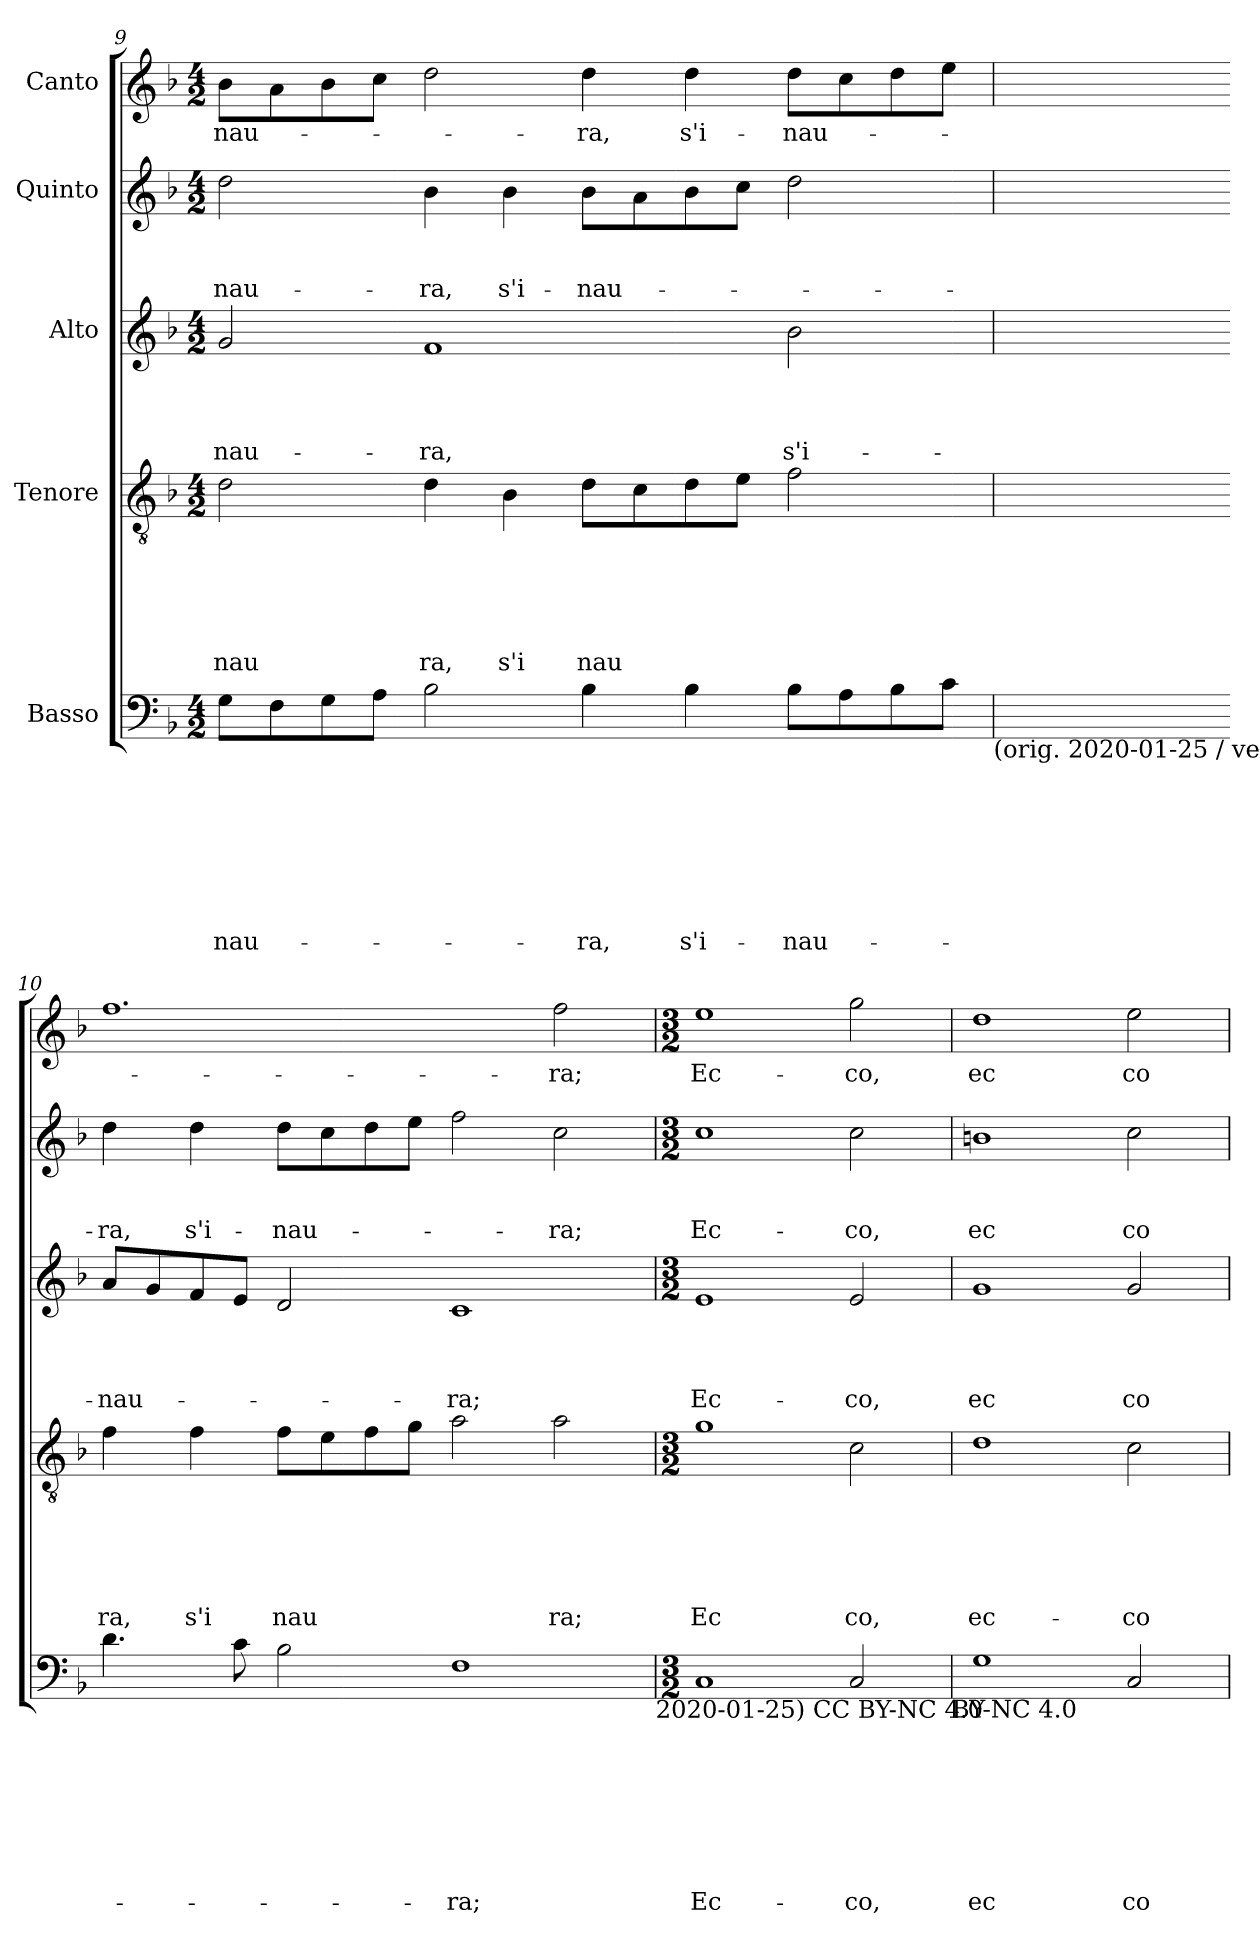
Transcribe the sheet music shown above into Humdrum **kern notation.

**kern	**text	**text	**text	**text	**text	**text	**text	**text	**kern	**text	**text	**text	**text	**text	**text	**kern	**text	**text	**text	**text	**kern	**text	**text	**text	**kern	**text
*part5	*part5	*part5	*part5	*part5	*part5	*part5	*part5	*part5	*part4	*part4	*part4	*part4	*part4	*part4	*part4	*part3	*part3	*part3	*part3	*part3	*part2	*part2	*part2	*part2	*part1	*part1
*staff5	*staff5	*staff5	*staff5	*staff5	*staff5	*staff5	*staff5	*staff5	*staff4	*staff4	*staff4	*staff4	*staff4	*staff4	*staff4	*staff3	*staff3	*staff3	*staff3	*staff3	*staff2	*staff2	*staff2	*staff2	*staff1	*staff1
*I"Basso	*	*	*	*	*	*	*	*	*I"Tenore	*	*	*	*	*	*	*I"Alto	*	*	*	*	*I"Quinto	*	*	*	*I"Canto	*
*clefF4	*	*	*	*	*	*	*	*	*clefGv2	*	*	*	*	*	*	*clefG2	*	*	*	*	*clefG2	*	*	*	*clefG2	*
*k[b-]	*	*	*	*	*	*	*	*	*k[b-]	*	*	*	*	*	*	*k[b-]	*	*	*	*	*k[b-]	*	*	*	*k[b-]	*
*F:	*	*	*	*	*	*	*	*	*F:	*	*	*	*	*	*	*F:	*	*	*	*	*F:	*	*	*	*F:	*
*M4/2	*	*	*	*	*	*	*	*	*M4/2	*	*	*	*	*	*	*M4/2	*	*	*	*	*M4/2	*	*	*	*M4/2	*
=9	=9	=9	=9	=9	=9	=9	=9	=9	=9	=9	=9	=9	=9	=9	=9	=9	=9	=9	=9	=9	=9	=9	=9	=9	=9	=9
!	!	!	!	!	!	!	!	!LO:LY:b	!	!	!	!	!	!	!LO:LY:b	!	!	!	!	!LO:LY:b	!	!	!	!LO:LY:b	!	!LO:LY:b
8G\L	.	.	.	.	.	.	.	-nau-	2d\	.	.	.	.	.	nau	2g/	.	.	.	-nau-	2dd\	.	.	-nau-	8b-\L	-nau-
8F\	.	.	.	.	.	.	.	.	.	.	.	.	.	.	.	.	.	.	.	.	.	.	.	.	8a\	.
8G\	.	.	.	.	.	.	.	.	.	.	.	.	.	.	.	.	.	.	.	.	.	.	.	.	8b-\	.
8A\J	.	.	.	.	.	.	.	.	.	.	.	.	.	.	.	.	.	.	.	.	.	.	.	.	8cc\J	.
!	!	!	!	!	!	!	!	!	!	!	!	!	!	!	!LO:LY:b	!	!	!	!	!LO:LY:b	!	!	!	!LO:LY:b	!	!
2B-\	.	.	.	.	.	.	.	.	4d\	.	.	.	.	.	ra,	1f	.	.	.	-ra,	4b-\	.	.	-ra,	2dd\	.
!	!	!	!	!	!	!	!	!	!	!	!	!	!	!	!LO:LY:b	!	!	!	!	!	!	!	!	!LO:LY:b	!	!
.	.	.	.	.	.	.	.	.	4B-\	.	.	.	.	.	s'i	.	.	.	.	.	4b-\	.	.	s'i-	.	.
!	!	!	!	!	!	!	!	!LO:LY:b	!	!	!	!	!	!	!LO:LY:b	!	!	!	!	!	!	!	!	!LO:LY:b	!	!LO:LY:b
4B-\	.	.	.	.	.	.	.	-ra,	8d\L	.	.	.	.	.	nau	.	.	.	.	.	8b-\L	.	.	-nau-	4dd\	-ra,
.	.	.	.	.	.	.	.	.	8c\	.	.	.	.	.	.	.	.	.	.	.	8a\	.	.	.	.	.
!	!	!	!	!	!	!	!	!LO:LY:b	!	!	!	!	!	!	!	!	!	!	!	!	!	!	!	!	!	!LO:LY:b
4B-\	.	.	.	.	.	.	.	s'i-	8d\	.	.	.	.	.	.	.	.	.	.	.	8b-\	.	.	.	4dd\	s'i-
.	.	.	.	.	.	.	.	.	8e\J	.	.	.	.	.	.	.	.	.	.	.	8cc\J	.	.	.	.	.
!	!	!	!	!	!	!	!	!LO:LY:b	!	!	!	!	!	!	!	!	!	!	!	!LO:LY:b	!	!	!	!	!	!LO:LY:b
8B-\L	.	.	.	.	.	.	.	-nau-	2f\	.	.	.	.	.	.	2b-\	.	.	.	s'i-	2dd\	.	.	.	8dd\L	-nau-
8A\	.	.	.	.	.	.	.	.	.	.	.	.	.	.	.	.	.	.	.	.	.	.	.	.	8cc\	.
8B-\	.	.	.	.	.	.	.	.	.	.	.	.	.	.	.	.	.	.	.	.	.	.	.	.	8dd\	.
8c\J	.	.	.	.	.	.	.	.	.	.	.	.	.	.	.	.	.	.	.	.	.	.	.	.	8ee\J	.
!LO:TX:b:t=(orig. 2020-01-25 / ver.	!	!	!	!	!	!	!	!	!	!	!	!	!	!	!	!	!	!	!	!	!	!	!	!	!	!
=10	=10	=10	=10	=10	=10	=10	=10	=10	=10	=10	=10	=10	=10	=10	=10	=10	=10	=10	=10	=10	=10	=10	=10	=10	=10	=10
!	!	!	!	!	!	!	!	!	!	!	!	!	!	!	!LO:LY:b	!	!	!	!	!LO:LY:b	!	!	!	!LO:LY:b	!	!
4.d\	.	.	.	.	.	.	.	.	4f\	.	.	.	.	.	ra,	8a/L	.	.	.	-nau-	4dd\	.	.	-ra,	1.ff	.
.	.	.	.	.	.	.	.	.	.	.	.	.	.	.	.	8g/	.	.	.	.	.	.	.	.	.	.
!	!	!	!	!	!	!	!	!	!	!	!	!	!	!	!LO:LY:b	!	!	!	!	!	!	!	!	!LO:LY:b	!	!
.	.	.	.	.	.	.	.	.	4f\	.	.	.	.	.	s'i	8f/	.	.	.	.	4dd\	.	.	s'i-	.	.
8c\	.	.	.	.	.	.	.	.	.	.	.	.	.	.	.	8e/J	.	.	.	.	.	.	.	.	.	.
!	!	!	!	!	!	!	!	!	!	!	!	!	!	!	!LO:LY:b	!	!	!	!	!	!	!	!	!LO:LY:b	!	!
2B-\	.	.	.	.	.	.	.	.	8f\L	.	.	.	.	.	nau	2d/	.	.	.	.	8dd\L	.	.	-nau-	.	.
.	.	.	.	.	.	.	.	.	8e\	.	.	.	.	.	.	.	.	.	.	.	8cc\	.	.	.	.	.
.	.	.	.	.	.	.	.	.	8f\	.	.	.	.	.	.	.	.	.	.	.	8dd\	.	.	.	.	.
.	.	.	.	.	.	.	.	.	8g\J	.	.	.	.	.	.	.	.	.	.	.	8ee\J	.	.	.	.	.
!	!	!	!	!	!	!	!	!LO:LY:b	!	!	!	!	!	!	!	!	!	!	!	!LO:LY:b	!	!	!	!	!	!
1F	.	.	.	.	.	.	.	-ra;	2a\	.	.	.	.	.	.	1c	.	.	.	-ra;	2ff\	.	.	.	.	.
!	!	!	!	!	!	!	!	!	!	!	!	!	!	!	!LO:LY:b	!	!	!	!	!	!	!	!	!LO:LY:b	!	!LO:LY:b
.	.	.	.	.	.	.	.	.	2a\	.	.	.	.	.	ra;	.	.	.	.	.	2cc\	.	.	-ra;	2ff\	-ra;
!LO:TX:b:t=2020-01-25) CC BY-NC 4.0	!	!	!	!	!	!	!	!	!	!	!	!	!	!	!	!	!	!	!	!	!	!	!	!	!	!
=11	=11	=11	=11	=11	=11	=11	=11	=11	=11	=11	=11	=11	=11	=11	=11	=11	=11	=11	=11	=11	=11	=11	=11	=11	=11	=11
*M3/2	*	*	*	*	*	*	*	*	*M3/2	*	*	*	*	*	*	*M3/2	*	*	*	*	*M3/2	*	*	*	*M3/2	*
!	!	!	!	!	!	!	!	!LO:LY:b	!	!	!	!	!	!	!LO:LY:b	!	!	!	!	!LO:LY:b	!	!	!	!LO:LY:b	!	!LO:LY:b
1C	.	.	.	.	.	.	.	Ec-	1g	.	.	.	.	.	Ec	1e	.	.	.	Ec-	1cc	.	.	Ec-	1ee	Ec-
!	!	!	!	!	!	!	!	!LO:LY:b	!	!	!	!	!	!	!LO:LY:b	!	!	!	!	!LO:LY:b	!	!	!	!LO:LY:b	!	!LO:LY:b
2C/	.	.	.	.	.	.	.	-co,	2c\	.	.	.	.	.	co,	2e/	.	.	.	-co,	2cc\	.	.	-co,	2gg\	-co,
!LO:TX:b:t=BY-NC 4.0	!	!	!	!	!	!	!	!	!	!	!	!	!	!	!	!	!	!	!	!	!	!	!	!	!	!
!!LO:PB:g=z
=12	=12	=12	=12	=12	=12	=12	=12	=12	=12	=12	=12	=12	=12	=12	=12	=12	=12	=12	=12	=12	=12	=12	=12	=12	=12	=12
!	!	!	!	!	!	!	!	!LO:LY:b	!	!	!	!	!	!	!LO:LY:b	!	!	!	!	!LO:LY:b	!	!	!	!LO:LY:b	!	!LO:LY:b
1G	.	.	.	.	.	.	.	ec	1d	.	.	.	.	.	ec-	1g	.	.	.	ec	1bn	.	.	ec	1dd	ec
!	!	!	!	!	!	!	!	!LO:LY:b	!	!	!	!	!	!	!LO:LY:b	!	!	!	!	!LO:LY:b	!	!	!	!LO:LY:b	!	!LO:LY:b
2C/	.	.	.	.	.	.	.	co	2c\	.	.	.	.	.	-co	2g/	.	.	.	co	2cc\	.	.	co	2ee\	co
=	=	=	=	=	=	=	=	=	=	=	=	=	=	=	=	=	=	=	=	=	=	=	=	=	=	=
*-	*-	*-	*-	*-	*-	*-	*-	*-	*-	*-	*-	*-	*-	*-	*-	*-	*-	*-	*-	*-	*-	*-	*-	*-	*-	*-
